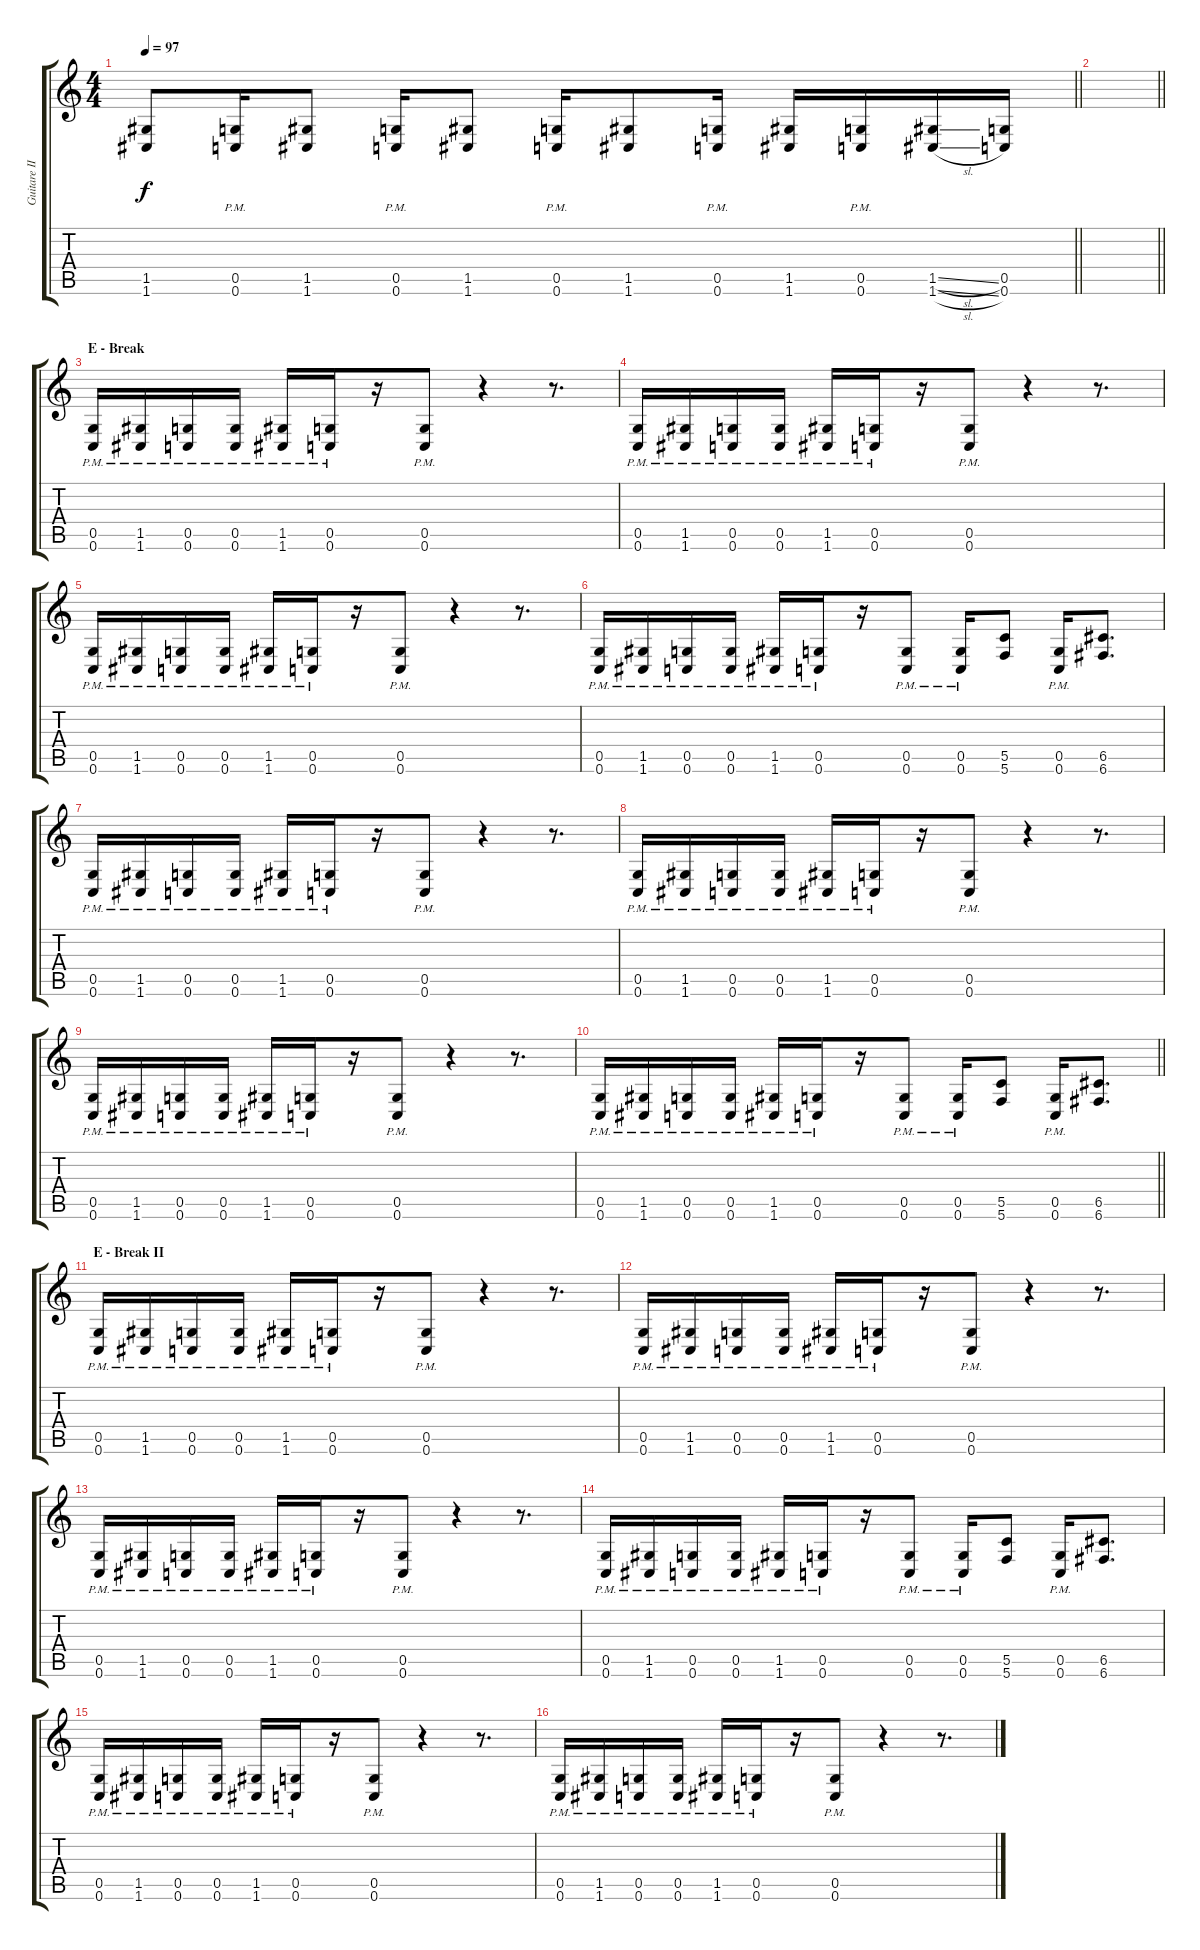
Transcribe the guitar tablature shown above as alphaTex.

\track ("Guitare II" "Guitare II") {instrument distortionguitar}
\staff {score tabs}
\tuning (D4 A3 F3 C3 G2 C2) {hide}
\ts (4 4)
\tempo 97
\clef g2
\barLineRight lightlight
\ks c
(1.5 1.6).8{dy f} (0.5{pm} 0.6{pm}).16 (1.5 1.6).8 (0.5{pm} 0.6{pm}).16 (1.5 1.6).8 (0.5{pm} 0.6{pm}).16 (1.5 1.6).8 (0.5{pm} 0.6{pm}).16 (1.5 1.6).16 (0.5{pm} 0.6{pm}).16 (1.5{sl} 1.6{sl}).16 (0.5 0.6).16 |
\barLineRight lightlight
|
\section ("" "E - Break")
(0.5{pm} 0.6{pm}).16 (1.5{pm} 1.6{pm}).16 (0.5{pm} 0.6{pm}).16 (0.5{pm} 0.6{pm}).16 (1.5{pm} 1.6).16 (0.5{pm} 0.6{pm}).16 r.16 (0.5{pm} 0.6{pm}).8 r.4 r.8{d} |
(0.5{pm} 0.6{pm}).16 (1.5{pm} 1.6{pm}).16 (0.5{pm} 0.6{pm}).16 (0.5{pm} 0.6{pm}).16 (1.5{pm} 1.6).16 (0.5{pm} 0.6{pm}).16 r.16 (0.5{pm} 0.6{pm}).8 r.4 r.8{d} |
(0.5{pm} 0.6{pm}).16 (1.5{pm} 1.6{pm}).16 (0.5{pm} 0.6{pm}).16 (0.5{pm} 0.6{pm}).16 (1.5{pm} 1.6).16 (0.5{pm} 0.6{pm}).16 r.16 (0.5{pm} 0.6{pm}).8 r.4 r.8{d} |
(0.5{pm} 0.6{pm}).16 (1.5{pm} 1.6{pm}).16 (0.5{pm} 0.6{pm}).16 (0.5{pm} 0.6{pm}).16 (1.5{pm} 1.6).16 (0.5{pm} 0.6{pm}).16 r.16 (0.5{pm} 0.6{pm}).8 (0.5{pm} 0.6{pm}).16 (5.5 5.6).8 (0.5{pm} 0.6{pm}).16 (6.5 6.6).8{d} |
(0.5{pm} 0.6{pm}).16 (1.5{pm} 1.6{pm}).16 (0.5{pm} 0.6{pm}).16 (0.5{pm} 0.6{pm}).16 (1.5{pm} 1.6).16 (0.5{pm} 0.6{pm}).16 r.16 (0.5{pm} 0.6{pm}).8 r.4 r.8{d} |
(0.5{pm} 0.6{pm}).16 (1.5{pm} 1.6{pm}).16 (0.5{pm} 0.6{pm}).16 (0.5{pm} 0.6{pm}).16 (1.5{pm} 1.6).16 (0.5{pm} 0.6{pm}).16 r.16 (0.5{pm} 0.6{pm}).8 r.4 r.8{d} |
(0.5{pm} 0.6{pm}).16 (1.5{pm} 1.6{pm}).16 (0.5{pm} 0.6{pm}).16 (0.5{pm} 0.6{pm}).16 (1.5{pm} 1.6).16 (0.5{pm} 0.6{pm}).16 r.16 (0.5{pm} 0.6{pm}).8 r.4 r.8{d} |
\barLineRight lightlight
(0.5{pm} 0.6{pm}).16 (1.5{pm} 1.6{pm}).16 (0.5{pm} 0.6{pm}).16 (0.5{pm} 0.6{pm}).16 (1.5{pm} 1.6).16 (0.5{pm} 0.6{pm}).16 r.16 (0.5{pm} 0.6{pm}).8 (0.5{pm} 0.6{pm}).16 (5.5 5.6).8 (0.5{pm} 0.6{pm}).16 (6.5 6.6).8{d} |
\section ("" "E - Break II")
(0.5{pm} 0.6{pm}).16 (1.5{pm} 1.6{pm}).16 (0.5{pm} 0.6{pm}).16 (0.5{pm} 0.6{pm}).16 (1.5{pm} 1.6).16 (0.5{pm} 0.6{pm}).16 r.16 (0.5{pm} 0.6{pm}).8 r.4 r.8{d} |
(0.5{pm} 0.6{pm}).16 (1.5{pm} 1.6{pm}).16 (0.5{pm} 0.6{pm}).16 (0.5{pm} 0.6{pm}).16 (1.5{pm} 1.6).16 (0.5{pm} 0.6{pm}).16 r.16 (0.5{pm} 0.6{pm}).8 r.4 r.8{d} |
(0.5{pm} 0.6{pm}).16 (1.5{pm} 1.6{pm}).16 (0.5{pm} 0.6{pm}).16 (0.5{pm} 0.6{pm}).16 (1.5{pm} 1.6).16 (0.5{pm} 0.6{pm}).16 r.16 (0.5{pm} 0.6{pm}).8 r.4 r.8{d} |
(0.5{pm} 0.6{pm}).16 (1.5{pm} 1.6{pm}).16 (0.5{pm} 0.6{pm}).16 (0.5{pm} 0.6{pm}).16 (1.5{pm} 1.6).16 (0.5{pm} 0.6{pm}).16 r.16 (0.5{pm} 0.6{pm}).8 (0.5{pm} 0.6{pm}).16 (5.5 5.6).8 (0.5{pm} 0.6{pm}).16 (6.5 6.6).8{d} |
(0.5{pm} 0.6{pm}).16 (1.5{pm} 1.6{pm}).16 (0.5{pm} 0.6{pm}).16 (0.5{pm} 0.6{pm}).16 (1.5{pm} 1.6).16 (0.5{pm} 0.6{pm}).16 r.16 (0.5{pm} 0.6{pm}).8 r.4 r.8{d} |
(0.5{pm} 0.6{pm}).16 (1.5{pm} 1.6{pm}).16 (0.5{pm} 0.6{pm}).16 (0.5{pm} 0.6{pm}).16 (1.5{pm} 1.6).16 (0.5{pm} 0.6{pm}).16 r.16 (0.5{pm} 0.6{pm}).8 r.4 r.8{d}
